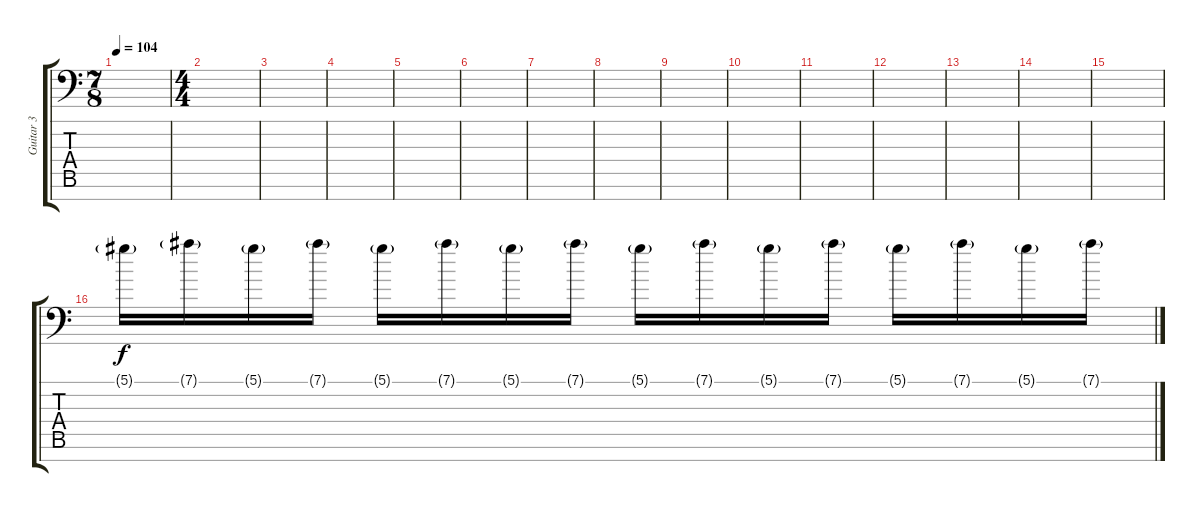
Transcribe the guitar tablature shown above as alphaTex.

\track ("Guitar 3" "Guitar 3") {instrument distortionguitar}
\staff {score tabs}
\tuning (Eb4 Bb3 Gb3 Db3 Ab2 Eb2 Bb1) {hide}
\ts (7 8)
\tempo 104
\clef f4
\ks c
|
\ts (4 4)
|
|
|
|
|
|
|
|
|
|
|
|
|
|
5.1{g}.16 7.1{g}.16 5.1{g}.16 7.1{g}.16 5.1{g}.16 7.1{g}.16 5.1{g}.16 7.1{g}.16 5.1{g}.16 7.1{g}.16 5.1{g}.16 7.1{g}.16 5.1{g}.16 7.1{g}.16 5.1{g}.16 7.1{g}.16
